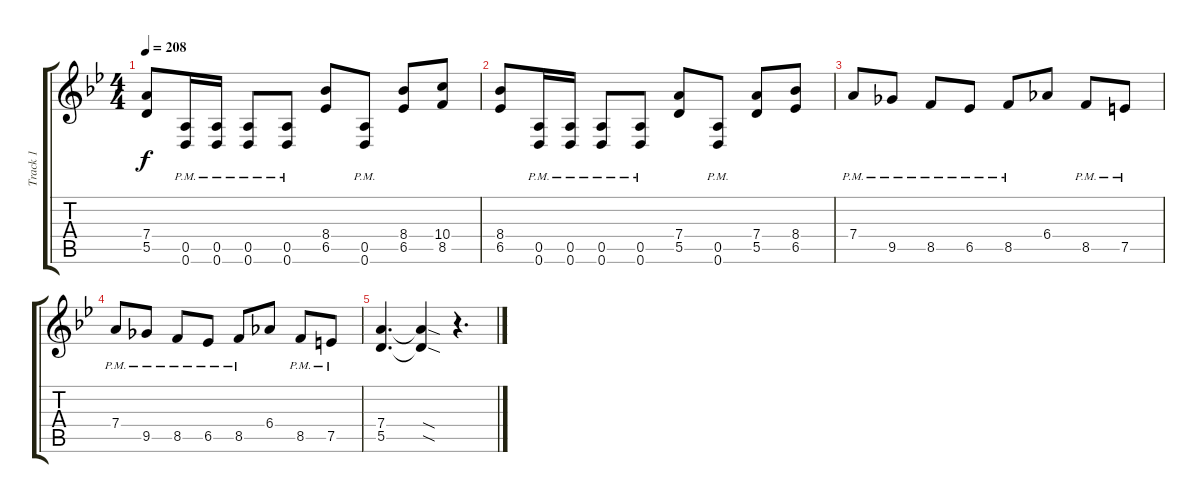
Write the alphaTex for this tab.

\track ("Track 1" "Track 1") {instrument distortionguitar}
\staff {score tabs}
\tuning (E4 B3 G3 D3 A2 D2) {hide}
\ts (4 4)
\tempo 208
\clef g2
\ks bb
(7.4 5.5).8{dy f} (0.5{pm} 0.6{pm}).16 (0.5{pm} 0.6{pm}).16 (0.5{pm} 0.6{pm}).8 (0.5{pm} 0.6{pm}).8 (8.4 6.5).8 (0.5{pm} 0.6{pm}).8 (8.4 6.5).8 (10.4 8.5).8 |
(8.4 6.5).8 (0.5{pm} 0.6{pm}).16 (0.5{pm} 0.6{pm}).16 (0.5{pm} 0.6{pm}).8 (0.5{pm} 0.6{pm}).8 (7.4 5.5).8 (0.5{pm} 0.6{pm}).8 (7.4 5.5).8 (8.4 6.5).8 |
7.4{pm}.8 9.5{pm}.8 8.5{pm}.8 6.5{pm}.8 8.5{pm}.8 6.4.8 8.5{pm}.8 7.5{pm}.8 |
7.4{pm}.8 9.5{pm}.8 8.5{pm}.8 6.5{pm}.8 8.5{pm}.8 6.4.8 8.5{pm}.8 7.5{pm}.8 |
(7.4 5.5).4{d} (7.4{sod t} 5.5{sod t}).4 r.4{d}
